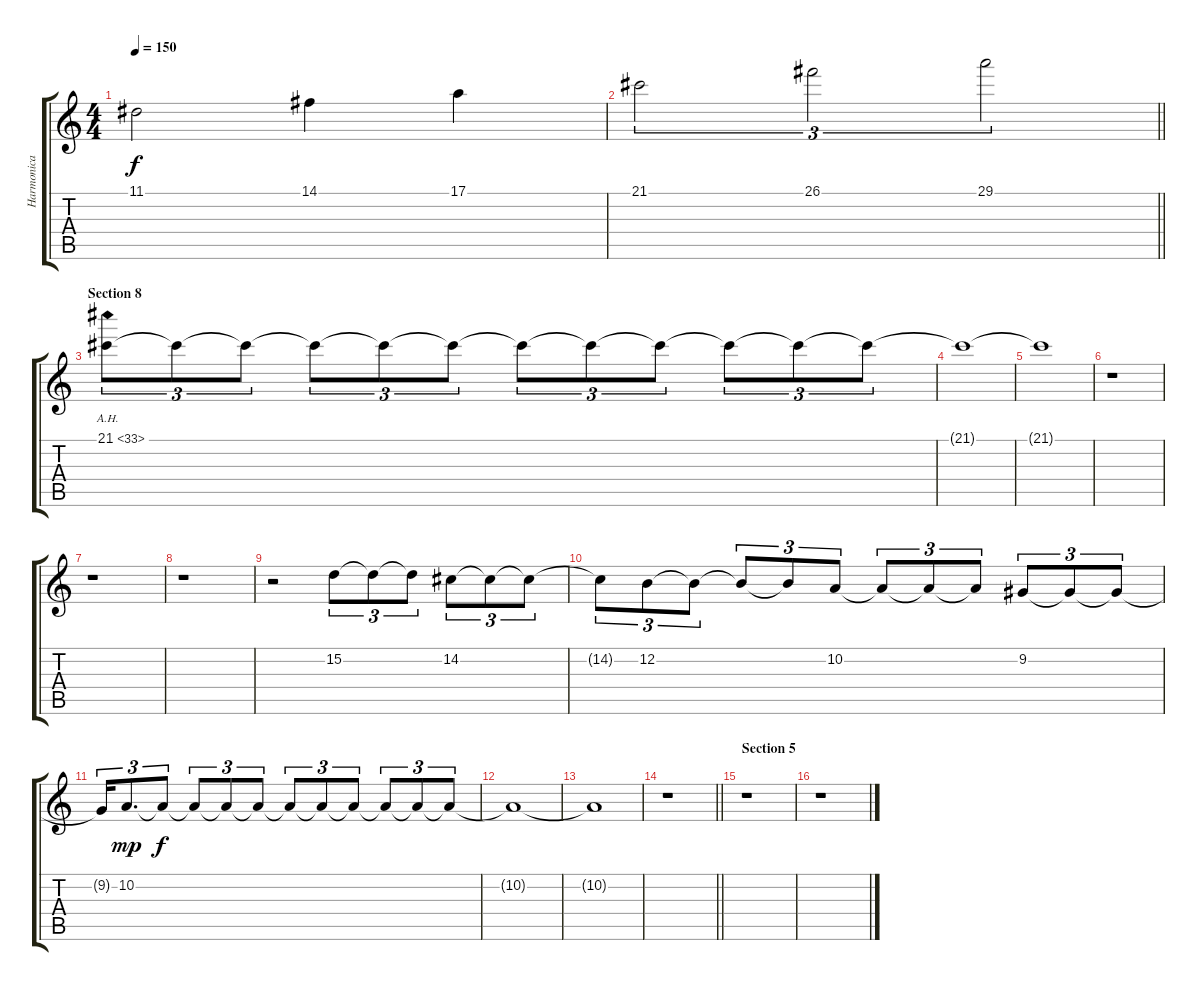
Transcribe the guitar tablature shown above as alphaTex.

\track ("Harmonica" "Harmonica") {instrument harmonica}
\staff {score tabs}
\tuning (E4 B3 G3 D3 A2 E2) {hide}
\ts (4 4)
\tempo 150
\clef g2
\ks c
11.1{t}.2{dy f volume 0} 14.1.4{volume 11} 17.1.4 |
\barLineRight lightlight
21.1.2{tu (3 2)} 26.1.2{tu (3 2)} 29.1.2{tu (3 2)} |
\section ("" "Section 8")
21.1{ah 12}.8{tu (3 2) volume 11} 21.1{t}.8{tu (3 2) volume 7} 21.1{t}.8{tu (3 2) volume 11} 21.1{t}.8{tu (3 2) volume 7} 21.1{t}.8{tu (3 2) volume 11} 21.1{t}.8{tu (3 2) volume 7} 21.1{t}.8{tu (3 2) volume 11} 21.1{t}.8{tu (3 2) volume 7} 21.1{t}.8{tu (3 2) volume 11} 21.1{t}.8{tu (3 2) volume 7} 21.1{t}.8{tu (3 2) volume 11} 21.1{t}.8{tu (3 2) volume 8} |
21.1{t}.1{volume 0} |
21.1{t}.1 |
r.1 |
r.1 |
r.1 |
r.2 15.2.8{tu (3 2) volume 6} 15.2{t}.8{tu (3 2) volume 8} 15.2{t}.8{tu (3 2) volume 7} 14.2.8{tu (3 2) volume 11} 14.2{t}.8{tu (3 2) volume 11} 14.2{t}.8{tu (3 2) volume 8} |
14.2{t}.8{tu (3 2) volume 8} 12.2.8{tu (3 2) volume 11} 12.2{t}.8{tu (3 2) volume 11} 12.2{t}.8{tu (3 2) volume 8} 12.2{t}.8{tu (3 2) volume 8} 10.2.8{tu (3 2) volume 11} 10.2{t}.8{tu (3 2) volume 11} 10.2{t}.8{tu (3 2) volume 8} 10.2{t}.8{tu (3 2) volume 11} 9.2.8{tu (3 2) volume 8} 9.2{t}.8{tu (3 2) volume 11} 9.2{t}.8{tu (3 2) volume 8} |
9.2{t}.16{tu (3 2) volume 11} 10.2.8{d tu (3 2) dy mp volume 8} 10.2{t}.8{tu (3 2) dy f volume 11} 10.2{t}.8{tu (3 2) volume 7} 10.2{t}.8{tu (3 2) volume 11} 10.2{t}.8{tu (3 2) volume 7} 10.2{t}.8{tu (3 2) volume 11} 10.2{t}.8{tu (3 2) volume 7} 10.2{t}.8{tu (3 2) volume 11} 10.2{t}.8{tu (3 2) volume 6} 10.2{t}.8{tu (3 2) volume 11} 10.2{t}.8{tu (3 2) volume 7} |
10.2{t}.1{volume 0} |
10.2{t}.1 |
\barLineRight lightlight
r.1 |
\section ("" "Section 5")
r.1{volume 11} |
r.1
